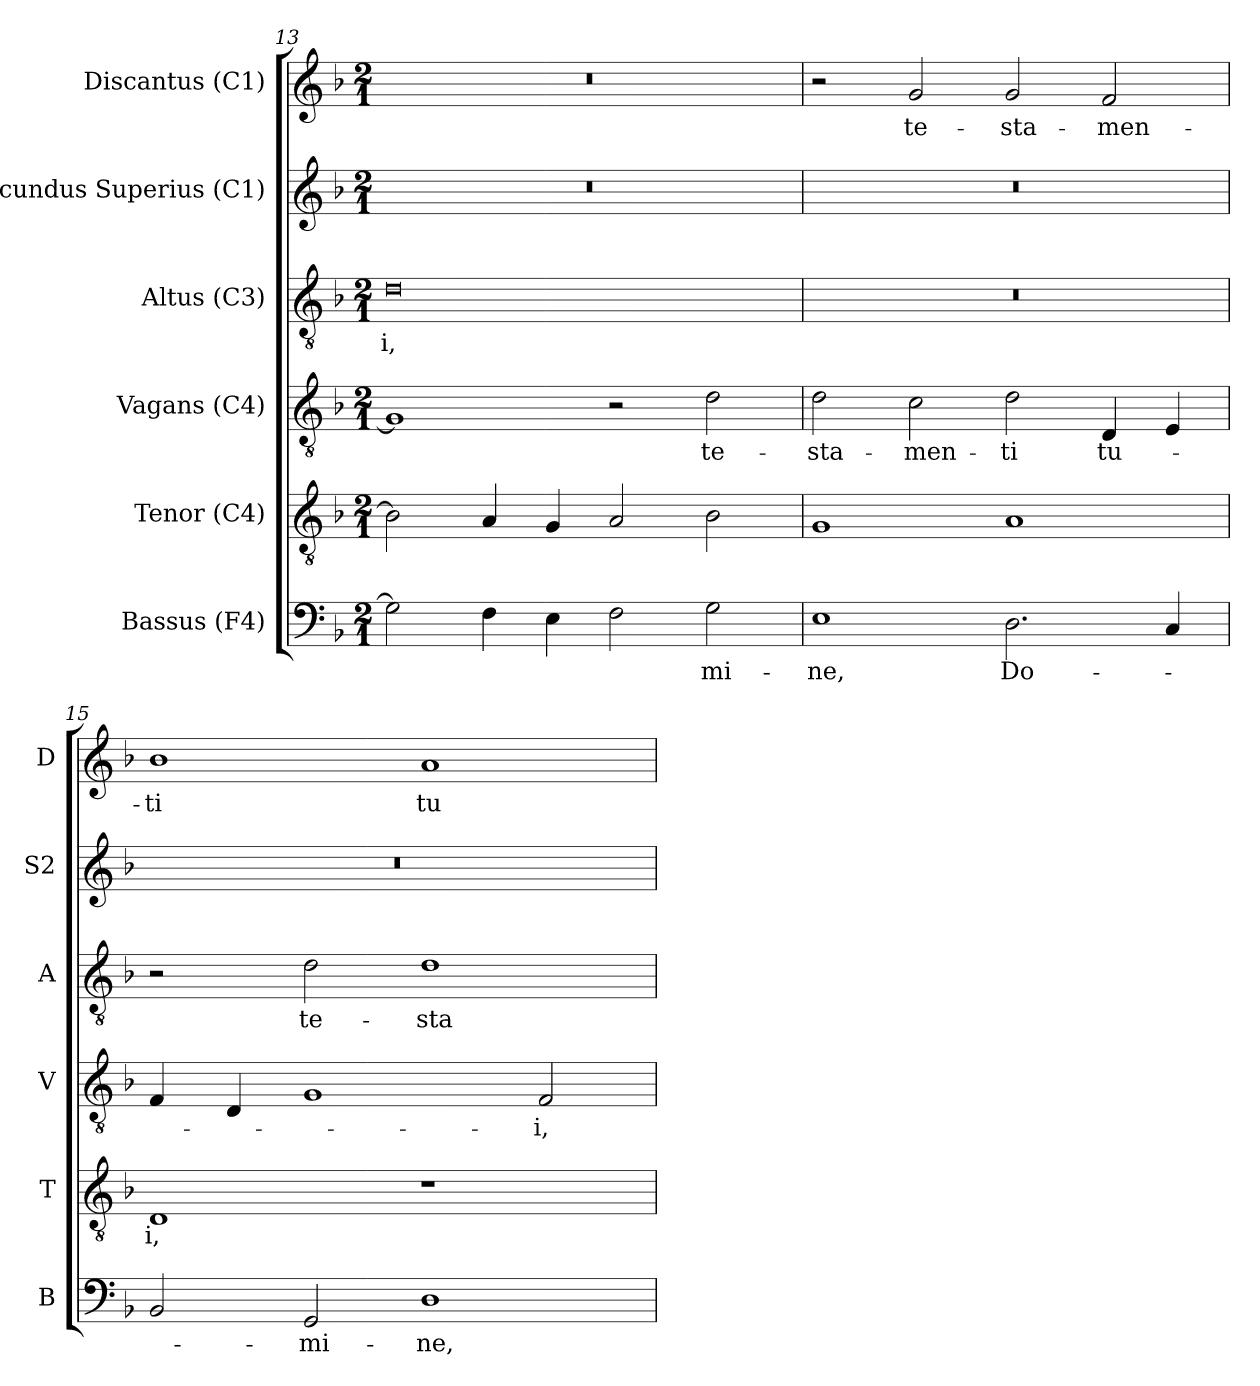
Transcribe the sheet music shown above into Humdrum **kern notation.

**kern	**text	**kern	**text	**kern	**text	**kern	**text	**kern	**kern	**text
*part6	*part6	*part5	*part5	*part4	*part4	*part3	*part3	*part2	*part1	*part1
*staff6	*staff6	*staff5	*staff5	*staff4	*staff4	*staff3	*staff3	*staff2	*staff1	*staff1
*I"Bassus (F4)	*	*I"Tenor (C4)	*	*I"Vagans (C4)	*	*I"Altus (C3)	*	*I"Secundus Superius (C1)	*I"Discantus (C1)	*
*I'B	*	*I'T	*	*I'V	*	*I'A	*	*I'S2	*I'D	*
*clefF4	*	*clefGv2	*	*clefGv2	*	*clefGv2	*	*clefG2	*clefG2	*
*	*	*	*	*ITrd7c12	*	*	*	*	*	*
*k[b-]	*	*k[b-]	*	*k[b-]	*	*k[b-]	*	*k[b-]	*k[b-]	*
*F:	*	*F:	*	*F:	*	*F:	*	*F:	*F:	*
*M2/1	*	*M2/1	*	*M2/1	*	*M2/1	*	*M2/1	*M2/1	*
=13	=13	=13	=13	=13	=13	=13	=13	=13	=13	=13
!	!	!	!	!	!	!	!LO:LY:b:color=#000000	!LO:N:vis=1	!LO:N:vis=1	!
2Gi\]	.	2B-i\]	.	1GGi]	.	0di	-i,	0r	0r	.
4Fi\	.	4Ai/	.	.	.	.	.	.	.	.
4Ei\	.	4Gi/	.	.	.	.	.	.	.	.
2Fi\	.	2Ai/	.	2r	.	.	.	.	.	.
!	!LO:LY:b:color=#000000	!	!	!	!	!	!	!	!	!
!	!	!	!	!	!LO:LY:b:color=#000000	!	!	!	!	!
2Gi\	-mi-	2B-i\	.	2Di\	te-	.	.	.	.	.
=14	=14	=14	=14	=14	=14	=14	=14	=14	=14	=14
!	!LO:LY:b:color=#000000	!	!	!	!	!	!	!	!	!
!	!	!	!	!	!LO:LY:b:color=#000000	!LO:N:vis=1	!	!LO:N:vis=1	!	!
1Ei	-ne,	1Gi	.	2Di\	-sta-	0r	.	0r	2r	.
!	!	!	!	!	!LO:LY:b:color=#000000	!	!	!	!	!
!	!	!	!	!	!	!	!	!	!	!LO:LY:b:color=#000000
.	.	.	.	2Ci\	-men-	.	.	.	2gi/	te-
!	!LO:LY:b:color=#000000	!	!	!	!	!	!	!	!	!
!	!	!	!	!	!LO:LY:b:color=#000000	!	!	!	!	!
!	!	!	!	!	!	!	!	!	!	!LO:LY:b:color=#000000
2.Di\	Do-	1Ai	.	2Di\	-ti	.	.	.	2gi/	-sta-
!	!	!	!	!	!LO:LY:b:color=#000000	!	!	!	!	!
!	!	!	!	!	!	!	!	!	!	!LO:LY:b:color=#000000
.	.	.	.	4DDi/	tu-	.	.	.	2fi/	-men-
4Ci/	.	.	.	4EEi/	.	.	.	.	.	.
=15	=15	=15	=15	=15	=15	=15	=15	=15	=15	=15
!	!	!	!LO:LY:b:color=#000000	!	!	!	!	!LO:N:vis=1	!	!
!	!	!	!	!	!	!	!	!	!	!LO:LY:b:color=#000000
2BB-i/	.	1Di	-i,	4FFi/	.	2r	.	0r	1b-i	-ti
.	.	.	.	4DDi/	.	.	.	.	.	.
!	!LO:LY:b:color=#000000	!	!	!	!	!	!	!	!	!
!	!	!	!	!	!	!	!LO:LY:b:color=#000000	!	!	!
2GGi/	-mi-	.	.	1GGi	.	2di\	te-	.	.	.
!	!LO:LY:b:color=#000000	!	!	!	!	!	!	!	!	!
!	!	!	!	!	!	!	!LO:LY:b:color=#000000	!	!	!
!	!	!	!	!	!	!	!	!	!	!LO:LY:b:color=#000000
1Di	-ne,	1r	.	.	.	1di	-sta-	.	1ai	tu-
!	!	!	!	!	!LO:LY:b:color=#000000	!	!	!	!	!
.	.	.	.	2FFi/	-i,	.	.	.	.	.
=	=	=	=	=	=	=	=	=	=	=
*-	*-	*-	*-	*-	*-	*-	*-	*-	*-	*-
